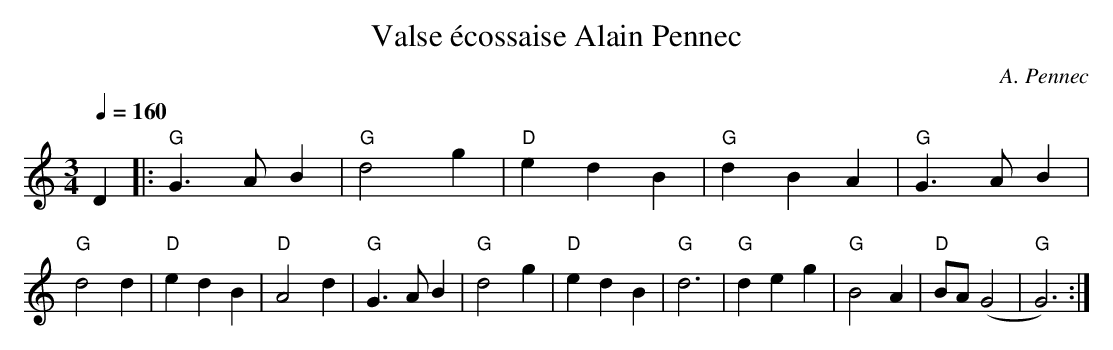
X:1
T:Valse écossaise Alain Pennec
O:A. Pennec
M:3/4
Q:1/4=160
K:C
D2 |: "G"G3 A B2 | "G"d4 g2 | "D"e2 d2 B2 | "G"d2 B2 A2  |\
"G"G3 A B2 | "G"d4 d2 |"D"e2 d2 B2 | "D"A4 d2 |\
"G"G3 A B2 | "G"d4 g2 | "D"e2 d2 B2 | "G"d6 |\
"G"d2 e2 g2 | "G"B4 A2 | "D"BA (G4 | "G"G6) :|
